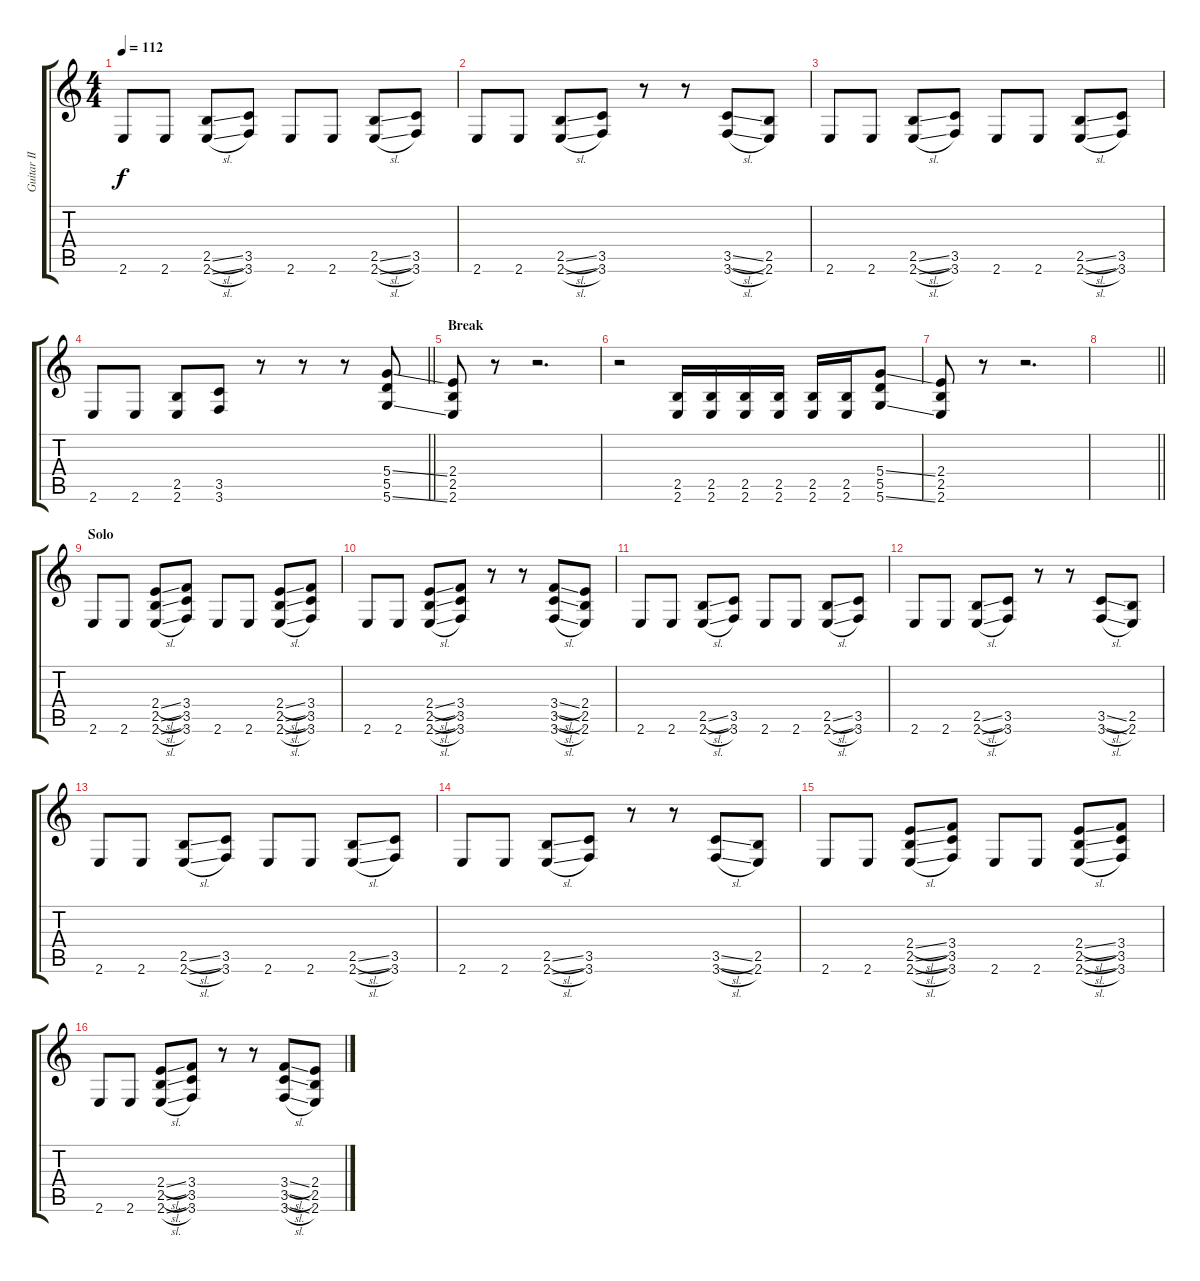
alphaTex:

\track ("Guitar II" "Guitar II") {instrument distortionguitar}
\staff {score tabs}
\tuning (D4 B3 G3 D3 A2 D2) {hide}
\ts (4 4)
\tempo 112
\clef g2
\ks c
2.6.8{dy f} 2.6.8 (2.5{sl} 2.6{sl}).8 (3.5 3.6).8 2.6.8 2.6.8 (2.5{sl} 2.6{sl}).8 (3.5 3.6).8 |
2.6.8 2.6.8 (2.5{sl} 2.6{sl}).8 (3.5 3.6).8 r.8 r.8 (3.5{sl} 3.6{sl}).8 (2.5 2.6).8 |
2.6.8 2.6.8 (2.5{sl} 2.6{sl}).8 (3.5 3.6).8 2.6.8 2.6.8 (2.5{sl} 2.6{sl}).8 (3.5 3.6).8 |
\barLineRight lightlight
2.6.8 2.6.8 (2.5 2.6).8 (3.5 3.6).8 r.8 r.8 r.8 (5.4{ss} 5.5 5.6{ss}).8 |
\section ("" "Break")
(2.4 2.5 2.6).8 r.8 r.2{d} |
r.2 (2.5 2.6).16 (2.5 2.6).16 (2.5 2.6).16 (2.5 2.6).16 (2.5 2.6).16 (2.5 2.6).16 (5.4{ss} 5.5 5.6{ss}).8 |
(2.4 2.5 2.6).8 r.8 r.2{d} |
\barLineRight lightlight
|
\section ("" "Solo")
2.6.8 2.6.8 (2.4{sl} 2.5{sl} 2.6{sl}).8 (3.4 3.5 3.6).8 2.6.8 2.6.8 (2.4{sl} 2.5{sl} 2.6{sl}).8 (3.4 3.5 3.6).8 |
2.6.8 2.6.8 (2.4{sl} 2.5{sl} 2.6{sl}).8 (3.4 3.5 3.6).8 r.8 r.8 (3.4{sl} 3.5{sl} 3.6{sl}).8 (2.4 2.5 2.6).8 |
2.6.8 2.6.8 (2.5{sl} 2.6{sl}).8 (3.5 3.6).8 2.6.8 2.6.8 (2.5{sl} 2.6{sl}).8 (3.5 3.6).8 |
2.6.8 2.6.8 (2.5{sl} 2.6{sl}).8 (3.5 3.6).8 r.8 r.8 (3.5{sl} 3.6{sl}).8 (2.5 2.6).8 |
2.6.8 2.6.8 (2.5{sl} 2.6{sl}).8 (3.5 3.6).8 2.6.8 2.6.8 (2.5{sl} 2.6{sl}).8 (3.5 3.6).8 |
2.6.8 2.6.8 (2.5{sl} 2.6{sl}).8 (3.5 3.6).8 r.8 r.8 (3.5{sl} 3.6{sl}).8 (2.5 2.6).8 |
2.6.8 2.6.8 (2.4{sl} 2.5{sl} 2.6{sl}).8 (3.4 3.5 3.6).8 2.6.8 2.6.8 (2.4{sl} 2.5{sl} 2.6{sl}).8 (3.4 3.5 3.6).8 |
2.6.8 2.6.8 (2.4{sl} 2.5{sl} 2.6{sl}).8 (3.4 3.5 3.6).8 r.8 r.8 (3.4{sl} 3.5{sl} 3.6{sl}).8 (2.4 2.5 2.6).8
